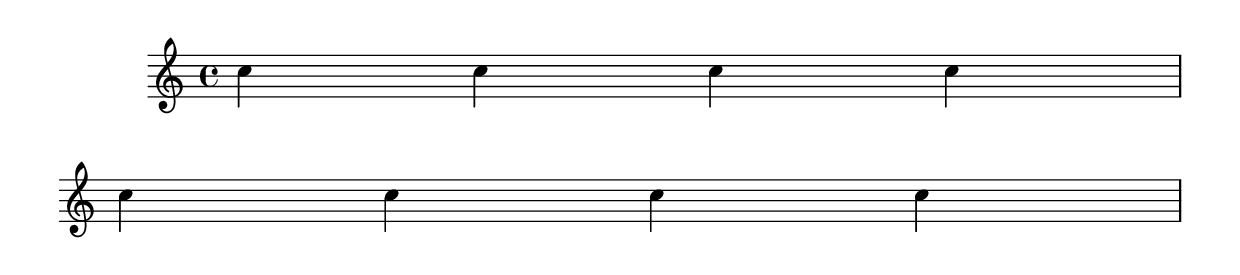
%% Do not edit this file; it is automatically
%% generated from LSR http://lsr.dsi.unimi.it
%% This file is in the public domain.
\version "2.12.2"

\header {
  lsrtags = "rhythms, contexts-and-engravers"

%% Translation of GIT committish: a874fda3641c9e02f61be5c41b215b8304b8ed00
  texidoces = "

Se pueden eliminar completamente los números de compás quitando el
grabador @code{Bar_number_engraver} del contexto de @code{Score}.

"

  doctitlees = "Suprimir los números de compás de toda la partitura"



%% Translation of GIT committish: 0a868be38a775ecb1ef935b079000cebbc64de40
  texidocde = "
Taktnummern können vollkommen aus den Noten entfernt werden, indem
man den @code{Bar_number_engraver} aus dem @code{Score}-Kontext
entfernt.

"
  doctitlede = "Entfernung von Taktnummern in einer Partitur"



%% Translation of GIT committish: 374d57cf9b68ddf32a95409ce08ba75816900f6b
  texidocfr = "
Désactiver le graveur concerné --- @code{Bar_number_engraver} ---
donnera une partition  --- contexte @code{Score} --- sans numéros de
mesure.

"
  doctitlefr = "Supprimer les numéros de mesure d'une partition"


  texidoc = "
Bar numbers can be removed entirely by removing the
@code{Bar_number_engraver} from the @code{Score} context.

"
  doctitle = "Removing bar numbers from a score"
} % begin verbatim

\layout {
  \context {
    \Score
    \remove "Bar_number_engraver"
  }
}

\relative c'' {
  c4 c c c \break
  c4 c c c
}

